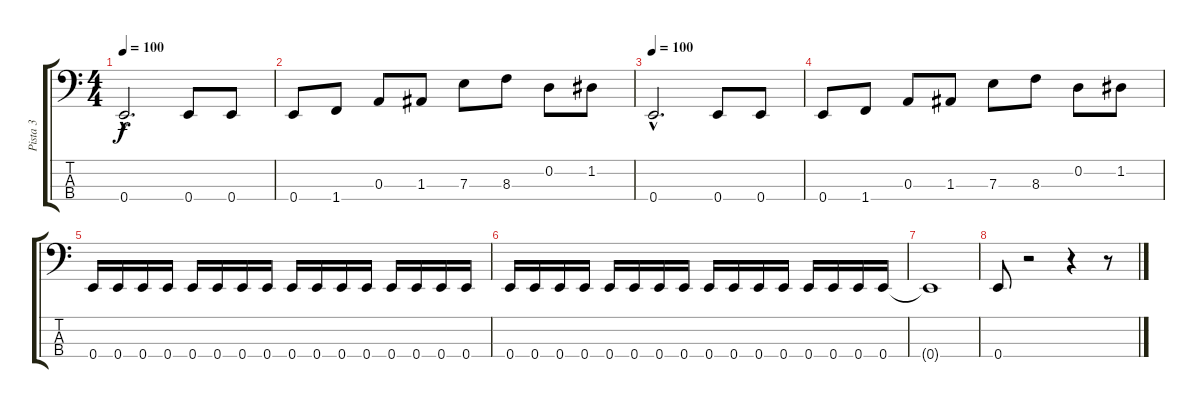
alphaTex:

\track ("Pista 3" "Pista 3") {instrument electricbassfinger}
\staff {score tabs}
\tuning (G2 D2 A1 E1) {hide}
\ts (4 4)
\tempo 100
\clef f4
\ks c
0.4{hac}.2{d dy f} 0.4.8 0.4.8 |
0.4.8 1.4.8 0.3.8 1.3.8 7.3.8 8.3.8 0.2.8 1.2.8 |
\tempo 100
0.4{hac}.2{d} 0.4.8 0.4.8 |
0.4.8 1.4.8 0.3.8 1.3.8 7.3.8 8.3.8 0.2.8 1.2.8 |
0.4.16 0.4.16 0.4.16 0.4.16 0.4.16 0.4.16 0.4.16 0.4.16 0.4.16 0.4.16 0.4.16 0.4.16 0.4.16 0.4.16 0.4.16 0.4.16 |
0.4.16 0.4.16 0.4.16 0.4.16 0.4.16 0.4.16 0.4.16 0.4.16 0.4.16 0.4.16 0.4.16 0.4.16 0.4.16 0.4.16 0.4.16 0.4.16 |
0.4{t}.1 |
0.4.8 r.2 r.4 r.8
